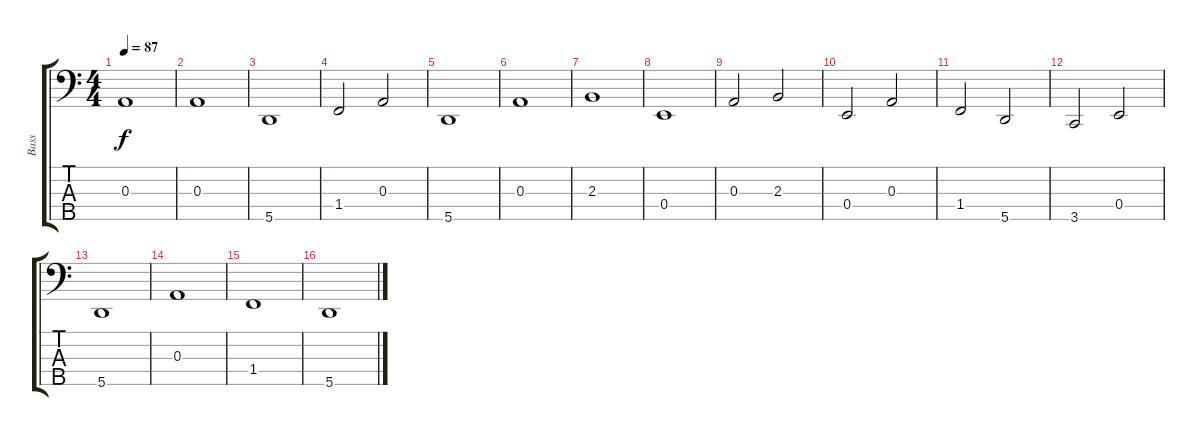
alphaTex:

\track ("Bass" "Bass") {instrument synthbass2}
\staff {score tabs}
\tuning (G2 D2 A1 E1 A0) {hide}
\ts (4 4)
\tempo 87
\clef f4
\ks c
0.3.1{dy f} |
0.3.1 |
5.5.1 |
1.4.2 0.3.2 |
5.5.1 |
0.3.1 |
2.3.1 |
0.4.1 |
0.3.2 2.3.2 |
0.4.2 0.3.2 |
1.4.2 5.5.2 |
3.5.2 0.4.2 |
5.5.1 |
0.3.1 |
1.4.1 |
5.5.1
